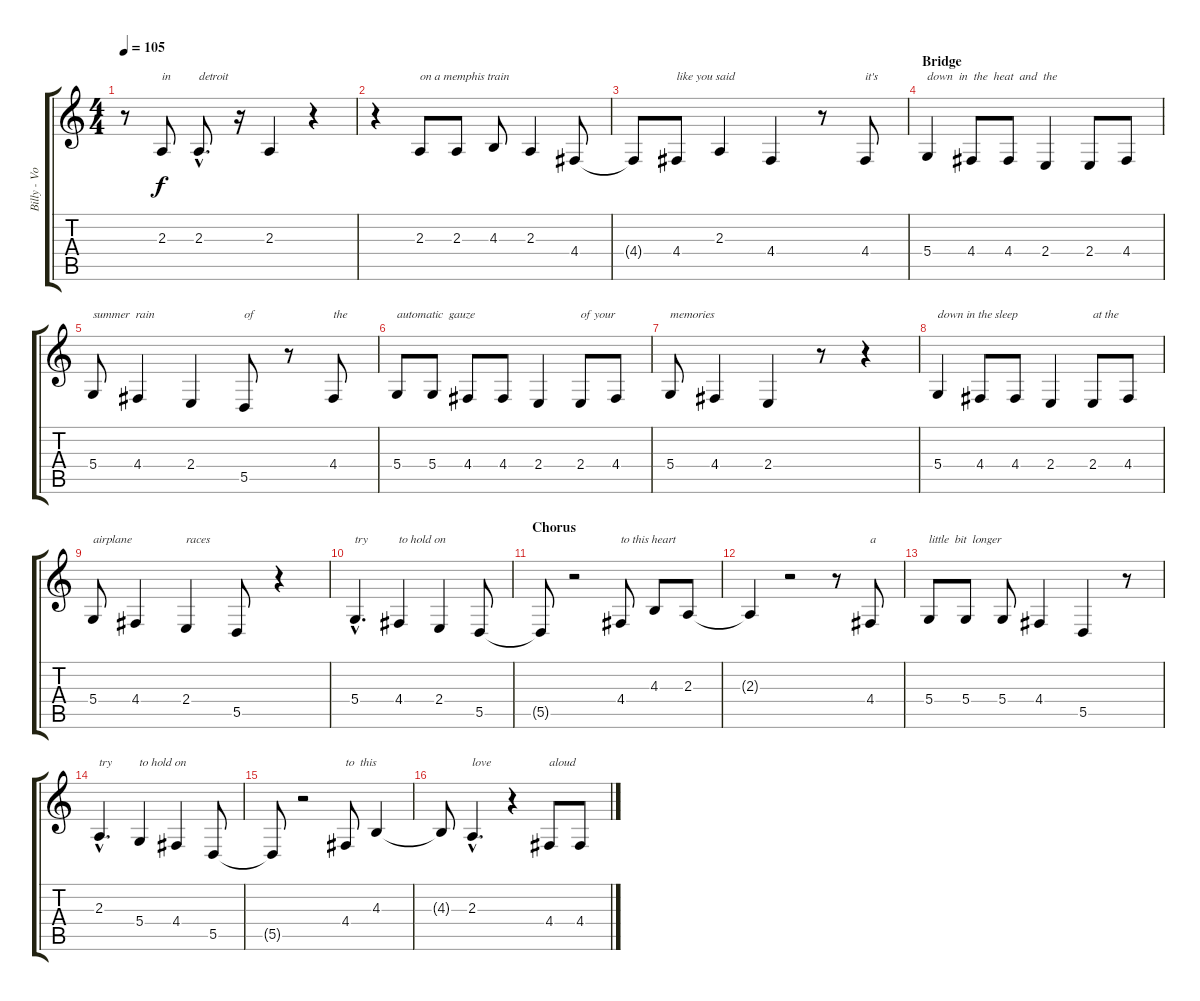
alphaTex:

\track ("Billy - Voice" "Billy - Vo") {instrument lead6voice}
\staff {score tabs}
\tuning (E4 B3 G3 D3 A2 E2) {hide}
\ts (4 4)
\tempo 105
\clef g2
\ks c
r.8{dy f} 2.3.8{txt "in "} 2.3{hac}.8{d txt "detroit"} r.16 2.3.4 r.4 |
r.4 2.3.8{txt "on a memphis train"} 2.3.8 4.3.8 2.3.4 4.4.8 |
4.4{t}.8 4.4.8{txt "like you said"} 2.3.4 4.4.4 r.8 4.4.8{txt "it's"} |
\section ("" "Bridge")
5.4.4{txt "down  in  the  heat  and  the "} 4.4.8 4.4.8 2.4.4 2.4.8 4.4.8 |
5.4.8{txt "summer  rain "} 4.4.4 2.4.4 5.5.8{txt "of"} r.8 4.4.8{txt "the"} |
5.4.8{txt "automatic  gauze"} 5.4.8 4.4.8 4.4.8 2.4.4 2.4.8{txt "of your"} 4.4.8 |
5.4.8{txt "memories"} 4.4.4 2.4.4 r.8 r.4 |
5.4.4{txt "down in the sleep "} 4.4.8 4.4.8 2.4.4 2.4.8{txt "at the"} 4.4.8 |
5.4.8{txt "airplane "} 4.4.4 2.4.4{txt "races"} 5.5.8 r.4 |
5.4{hac}.4{d txt "try "} 4.4.4{txt "to hold on"} 2.4.4 5.5.8 |
\section ("" "Chorus")
5.5{t}.8 r.2 4.4.8{txt "to this heart"} 4.3.8 2.3.8 |
2.3{t}.4 r.2 r.8 4.4.8{txt "a "} |
5.4.8{txt "little  bit  longer"} 5.4.8 5.4.8 4.4.4 5.5.4 r.8 |
2.3{hac}.4{d txt "try"} 5.4.4{txt "to hold on"} 4.4.4 5.5.8 |
5.5{t}.8 r.2 4.4.8{txt "to  this"} 4.3.4 |
4.3{t}.8 2.3{hac}.4{d txt "love"} r.4 4.4.8{txt "aloud"} 4.4.8
